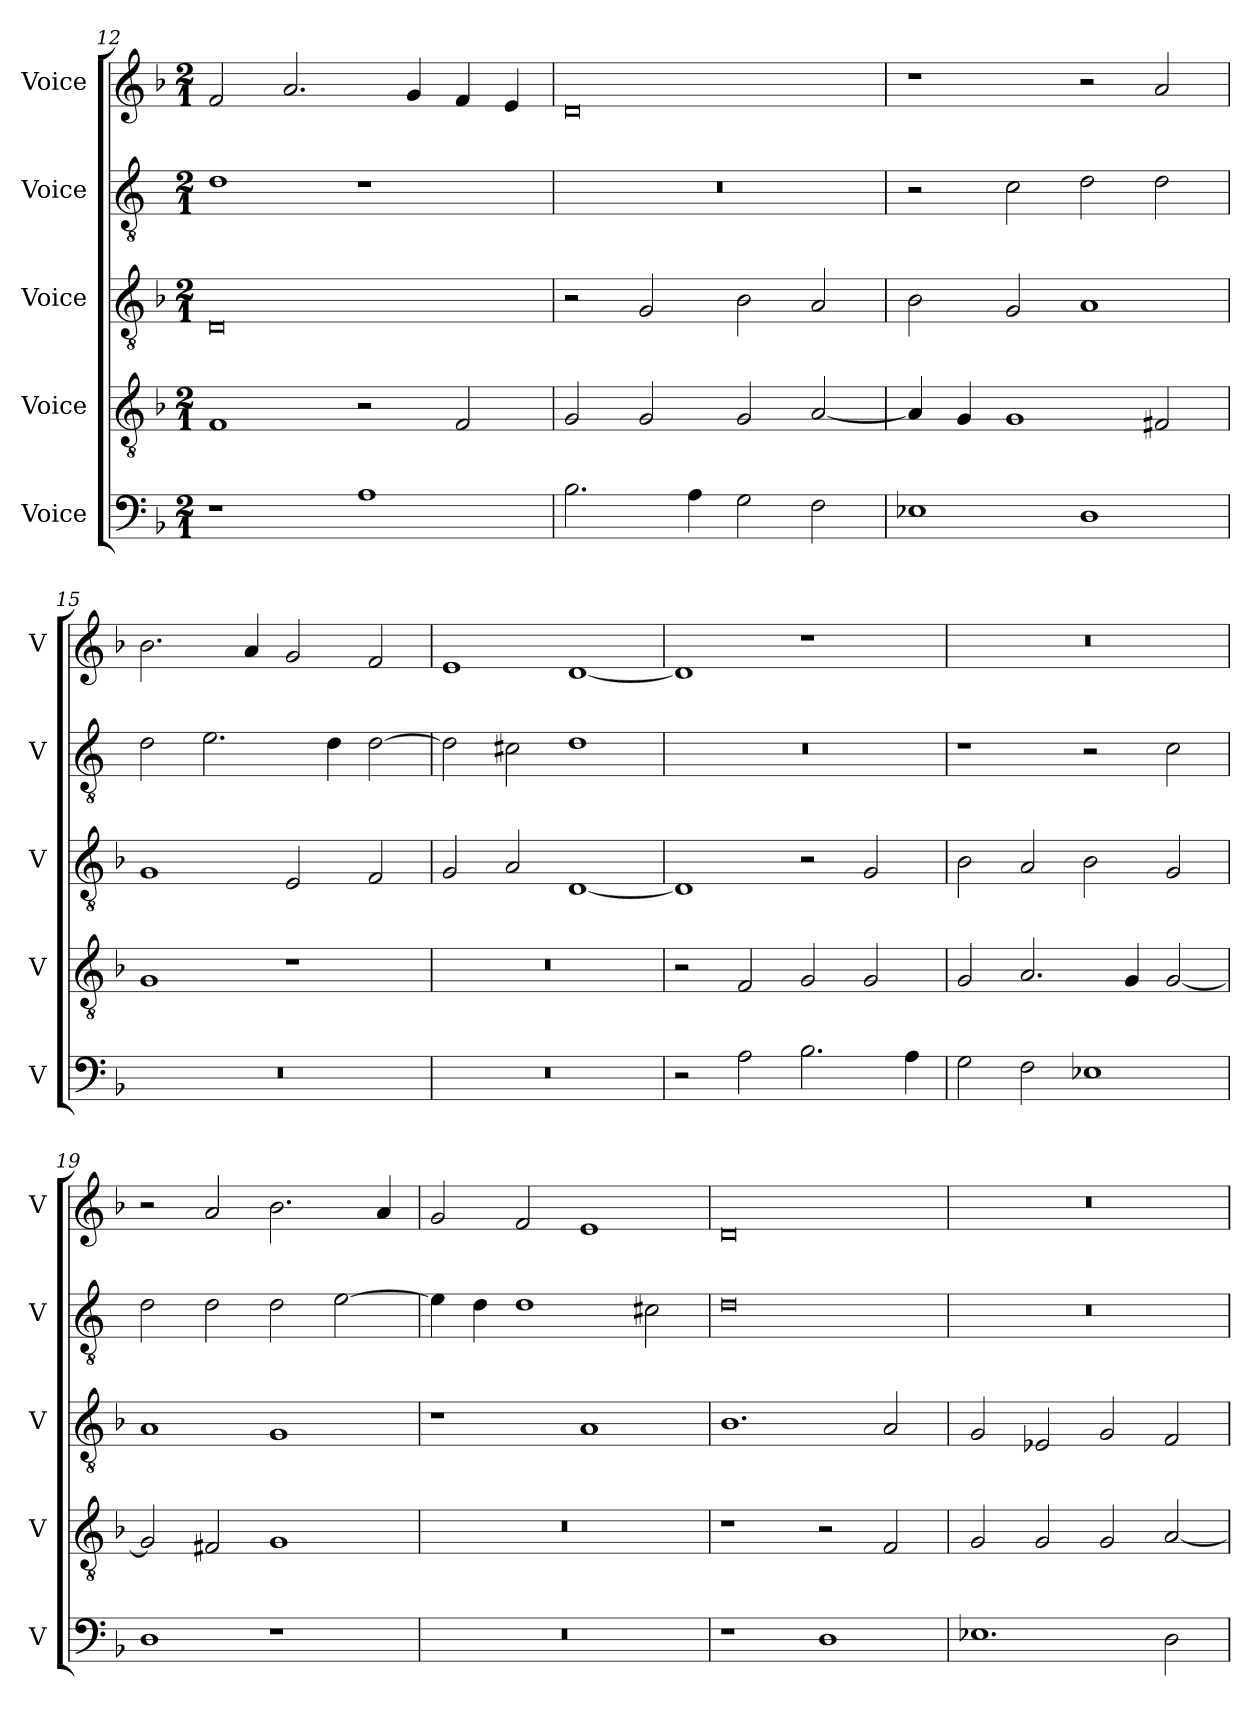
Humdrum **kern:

**kern	**kern	**kern	**kern	**kern
*part5	*part4	*part3	*part2	*part1
*staff5	*staff4	*staff3	*staff2	*staff1
*I"Voice	*I"Voice	*I"Voice	*I"Voice	*I"Voice
*I'V	*I'V	*I'V	*I'V	*I'V
*clefF4	*clefGv2	*clefGv2	*clefGv2	*clefG2
*k[b-]	*k[b-]	*k[b-]	*k[]	*k[b-]
*M2/1	*M2/1	*M2/1	*M2/1	*M2/1
=12	=12	=12	=12	=12
1r	1F	0D	1d	2f/
.	.	.	.	2.a/
1A	2r	.	1r	.
.	.	.	.	4g/
.	2F/	.	.	4f/
.	.	.	.	4e/
=13	=13	=13	=13	=13
2.B-\	2G/	2r	0r	0d
.	2G/	2G/	.	.
4A\	.	.	.	.
2G\	2G/	2B-\	.	.
2F\	[2A/	2A/	.	.
!!LO:LB:g=z
=14	=14	=14	=14	=14
1E-X	4A/]	2B-\	2r	1r
.	4G/	.	.	.
.	1G	2G/	2c\	.
1D	.	1A	2d\	2r
.	2F#X/	.	2d\	2a/
=15	=15	=15	=15	=15
0r	1G	1G	2d\	2.b-\
.	.	.	2.e\	.
.	.	.	.	4a/
.	1r	2E/	.	2g/
.	.	.	4d\	.
.	.	2F/	[2d\	2f/
=16	=16	=16	=16	=16
0r	0r	2G/	2d\]	1e
.	.	2A/	2c#X\	.
.	.	[1D	1d	[1d
=17	=17	=17	=17	=17
2r	2r	1D]	0r	1d]
2A\	2F/	.	.	.
2.B-\	2G/	2r	.	1r
.	2G/	2G/	.	.
4A\	.	.	.	.
!!LO:LB:g=z
=18	=18	=18	=18	=18
2G\	2G/	2B-\	1r	0r
2F\	2.A/	2A/	.	.
1E-X	.	2B-\	2r	.
.	4G/	.	.	.
.	[2G/	2G/	2c\	.
=19	=19	=19	=19	=19
1D	2G/]	1A	2d\	2r
.	2F#X/	.	2d\	2a/
1r	1G	1G	2d\	2.b-\
.	.	.	[2e\	.
.	.	.	.	4a/
=20	=20	=20	=20	=20
0r	0r	1r	4e\]	2g/
.	.	.	4d\	.
.	.	.	1d	2f/
.	.	1A	.	1e
.	.	.	2c#X\	.
=21	=21	=21	=21	=21
1r	1r	1.B-	0d	0d
1D	2r	.	.	.
.	2F/	2A/	.	.
!!LO:PB:g=z
=22	=22	=22	=22	=22
1.E-X	2G/	2G/	0r	0r
.	2G/	2E-X/	.	.
.	2G/	2G/	.	.
2D\	[2A/	2F/	.	.
=	=	=	=	=
*-	*-	*-	*-	*-
